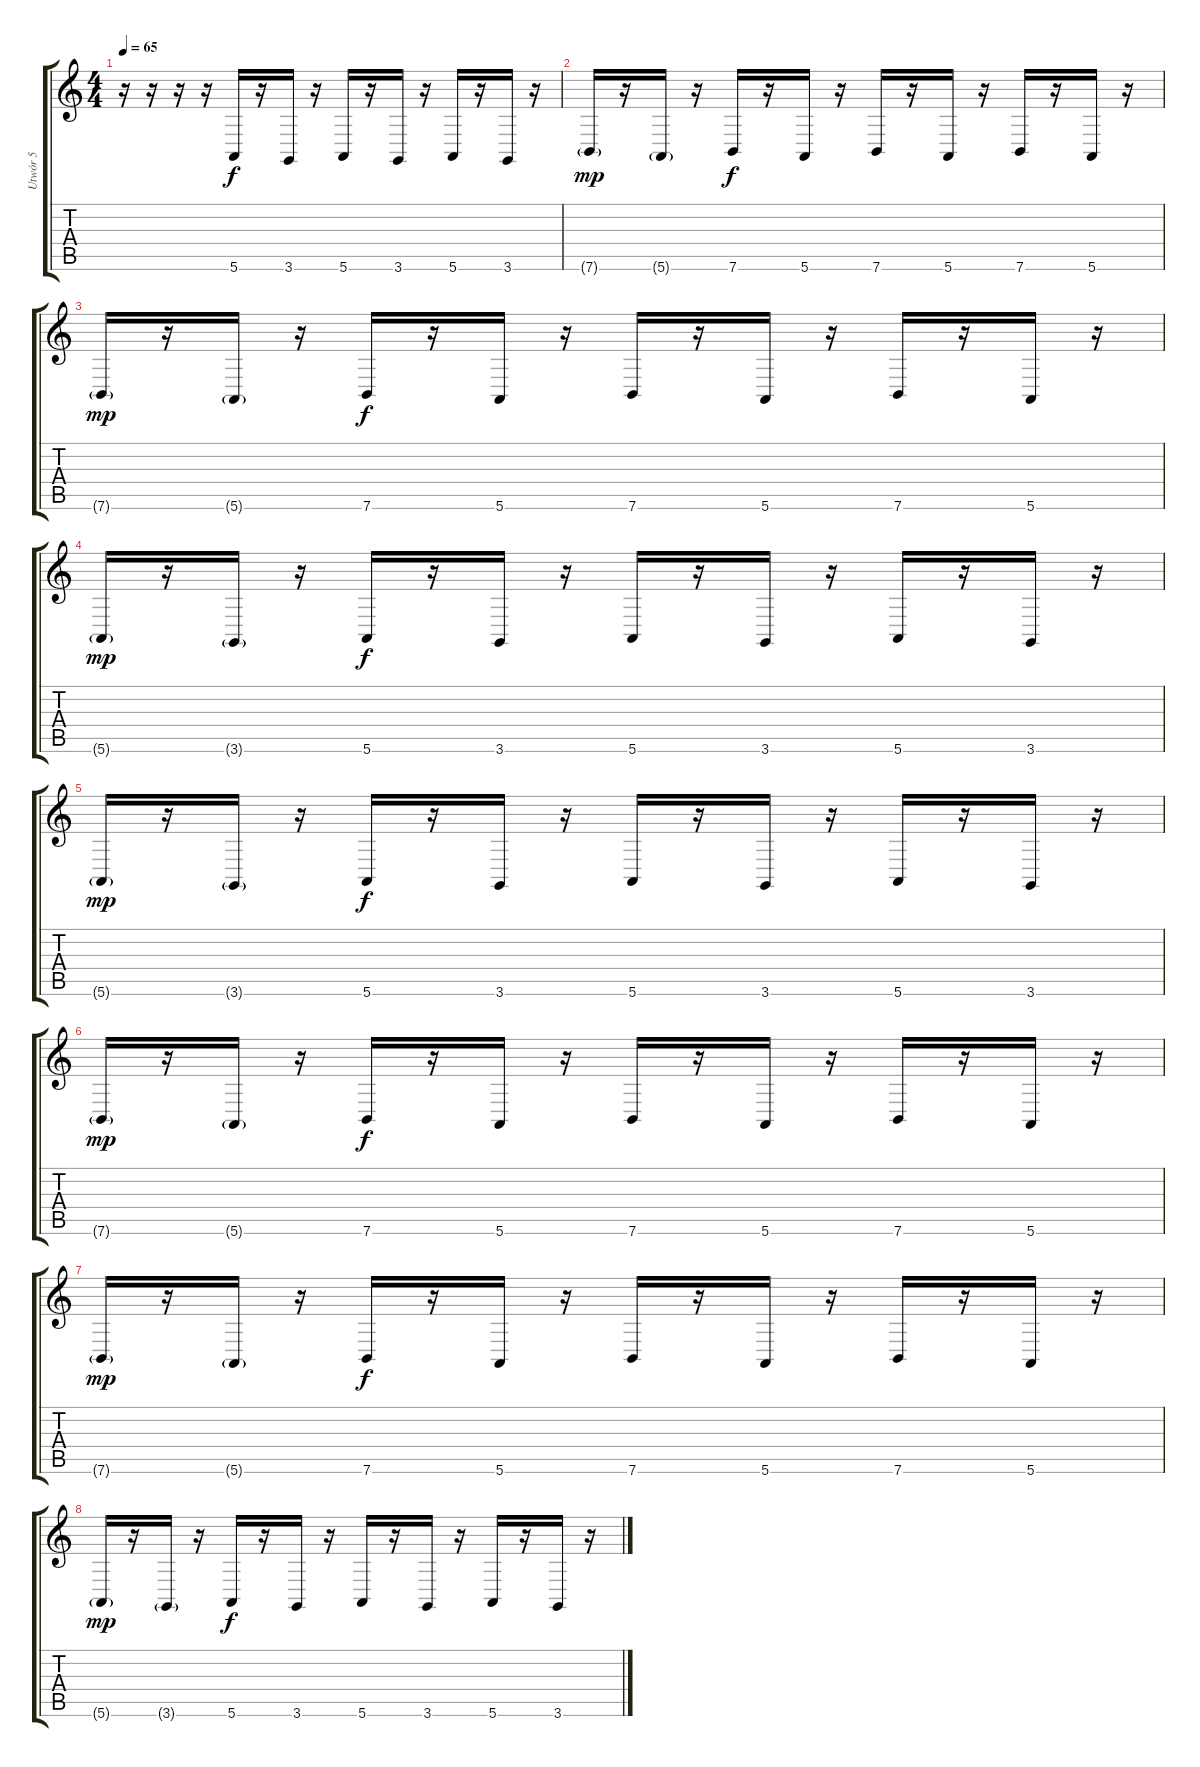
\track ("Utwór 5" "Utwór 5") {instrument flute}
\staff {score tabs}
\tuning (E4 B3 G3 D3 A2 E2) {hide}
\ts (4 4)
\tempo 65
\clef g2
\ks c
r.16{dy f instrument flute} r.16 r.16 r.16 5.6.16 r.16 3.6.16 r.16 5.6.16 r.16 3.6.16 r.16 5.6.16 r.16 3.6.16 r.16 |
7.6{g}.16{dy mp} r.16 5.6{g}.16 r.16 7.6.16{dy f} r.16 5.6.16 r.16 7.6.16 r.16 5.6.16 r.16 7.6.16 r.16 5.6.16 r.16 |
7.6{g}.16{dy mp} r.16 5.6{g}.16 r.16 7.6.16{dy f} r.16 5.6.16 r.16 7.6.16 r.16 5.6.16 r.16 7.6.16 r.16 5.6.16 r.16 |
5.6{g}.16{dy mp} r.16 3.6{g}.16 r.16 5.6.16{dy f} r.16 3.6.16 r.16 5.6.16 r.16 3.6.16 r.16 5.6.16 r.16 3.6.16 r.16 |
5.6{g}.16{dy mp} r.16 3.6{g}.16 r.16 5.6.16{dy f} r.16 3.6.16 r.16 5.6.16 r.16 3.6.16 r.16 5.6.16 r.16 3.6.16 r.16 |
7.6{g}.16{dy mp} r.16 5.6{g}.16 r.16 7.6.16{dy f} r.16 5.6.16 r.16 7.6.16 r.16 5.6.16 r.16 7.6.16 r.16 5.6.16 r.16 |
7.6{g}.16{dy mp} r.16 5.6{g}.16 r.16 7.6.16{dy f} r.16 5.6.16 r.16 7.6.16 r.16 5.6.16 r.16 7.6.16 r.16 5.6.16 r.16 |
5.6{g}.16{dy mp} r.16 3.6{g}.16 r.16 5.6.16{dy f} r.16 3.6.16 r.16 5.6.16 r.16 3.6.16 r.16 5.6.16 r.16 3.6.16 r.16
